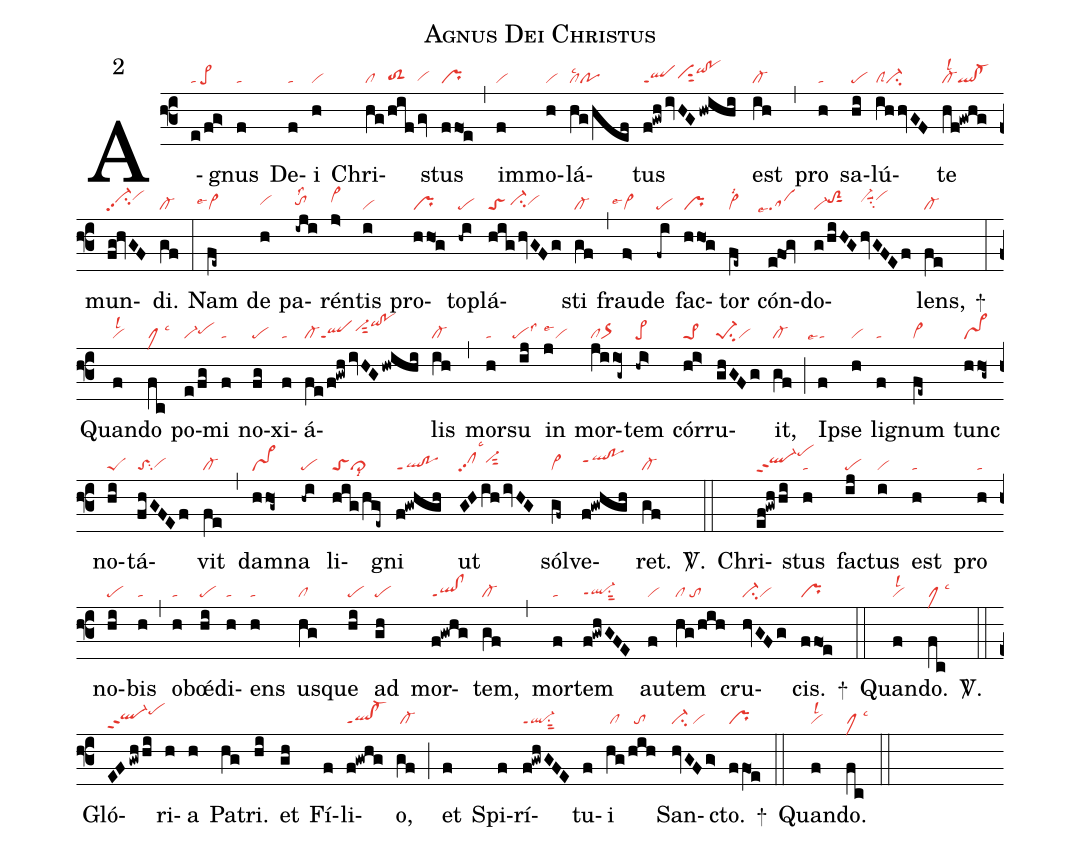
name: Agnus Dei Christus;
mode:2;
nabc-lines: 1;
%%
(f3)
A(e/fg>|ta/pe>)gnus(f|ta) De(f|ta)i(h|vi) Chri(hg/|cl|hif/|toS2hg|gv|vihg)stus(ffo1e|pr) (,)
im(f|vi)mo(h|vi)lá(hg/hef|cllsc2po)tus(f!gwh/ivHGhwihi|qlppt1vihhsut2qihj!pohj) est(ih|cl-) (,)
pro(h|ta) sa(hi|pe)lú(ihhvGF|clSci-)te(hf!gwhg|cl-lsl2ql!cl-) mun(fg!hvGF|vi-hipp2su2vihj)di.(gf|cl-) (:)
Nam(fe~|```vi>lse4) de(h|vihh) pa(-iji|tohhlss2)rén(j>|vi>hi)tis(i|vi) pro(hho1g|pr)to(-hi|pe)plá(hig/hvGFg|toS/ci-hhvihh)sti(gf|cl-) (,)
frau(f>|```vi>lse4)de(-fi|pe) fac(hho1g|pr)tor(fe~|vi>lsi2) cón(efOg|```salse7)do(g/hiHG/|vi-toS2hisut1|hvGFEf|vi-hisuu1su2vihj)lens,(fe|cl-) +(:)
Quan(f|vilsl2)do(fc|clMlsc3) po(e/fg|vi-pehh)mi(f|ta) no(fg|pe)xi(f|ta)á(fe/f!gwh/ivHGhwihi|cl-qlppt1vi-hisut2qihk!pohk)lis(ih|cl-) (,)
mor(h|ta)su(ij|``pelss3) in(j|vilse1) mor(ji/io1g~|clor>)tem(-hi>|pe>) cór(hi>|pe>1)ru(ghGFg|pe-1su2vi)it,(gf|cl-) (;)
I(f|```talse4)pse(h|vi) li(f|ta)gnum(fe~|vi>) tunc(hho1g~|vs>) no(hi|peS)tá(fhGFEf|toSsu2vihg)vit(fe|cl-) (,)
dam(hho1g~|vs>)na(-hi|pe) li(hig/hge~|toScl>lsi8)gni(f!gwhgh|ql!poppt1) ut(GHih/ivHG|clhipp2lsc3vi-hisut2) sól(gf~|vi>)ve(f!gwhgh|qlhi!pohippt1)ret.(gf|cl-) <sp>V/</sp>.(::)
Chri(ef!gwh/hi|ql-hippt2pehl)stus(h|ta) fac(ij|pe)tus(i|vi) est(h|ta) pro(h|ta) no(hi|pe)bis(h|ta) (,)
o(h|ta)bœ́(hi|pe)di(h|ta)ens(h|ta) us(hg|cl)que(hi|pe) ad(gh|pe) mor(f!gwhg|ql!clppt1)tem,(gf|cl-) (,)
mor(f|ta)tem(f!gwhGFE|ql-hgppt1su1sut2) au(f|vi)tem(hg/hih|cl/to) cru(hvGFg|ci-vi)cis.(ffo1e|pr) +(::)
Quan(f|vilsl2)do.(fc|clMlsc3) <sp>V/</sp>.(::)
Gló(EFgwhhi|ql-hhppt2pehj)ri(h)a(h) Pa(hg)tri.(hi) et(gh) Fí(f)li(f!gwhg|ql!cl-ppt1)o,(gf|/cl-) (;)
et(f) Spi(f)rí(f!gwhGFE|ql-ppt1su1sut2)tu(f)i(hg|/cl|/hih|//to) San(hvGFg>|ci-/vi)cto.(ffO1e|pr) +(::)
Quan(f|vilsl2)do.(fc|clMlsc3) (::)
